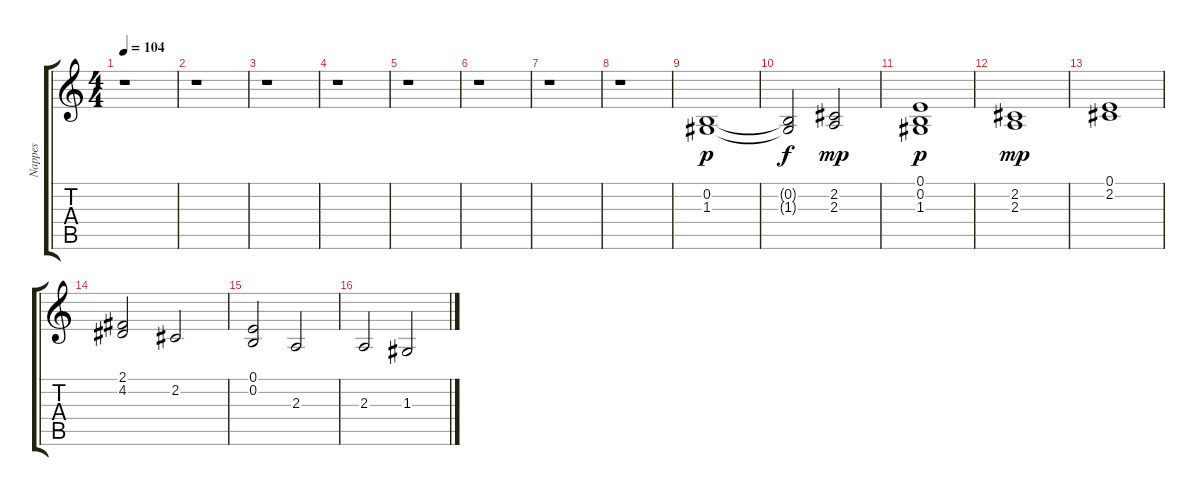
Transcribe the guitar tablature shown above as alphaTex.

\track ("Nappes" "Nappes") {instrument stringensemble1}
\staff {score tabs}
\tuning (E4 B3 G3 D3 A2 E2) {hide}
\ts (4 4)
\tempo 104
\clef g2
\ks c
r.1{dy p} |
r.1 |
r.1 |
r.1 |
r.1 |
r.1 |
r.1 |
r.1 |
(0.2 1.3).1 |
(0.2{t} 1.3{t}).2{dy f} (2.2 2.3).2{dy mp} |
(0.1 0.2 1.3).1{dy p} |
(2.2 2.3).1{dy mp} |
(0.1 2.2).1 |
(2.1 4.2).2 2.2.2 |
(0.1 0.2).2 2.3.2 |
2.3.2 1.3.2
